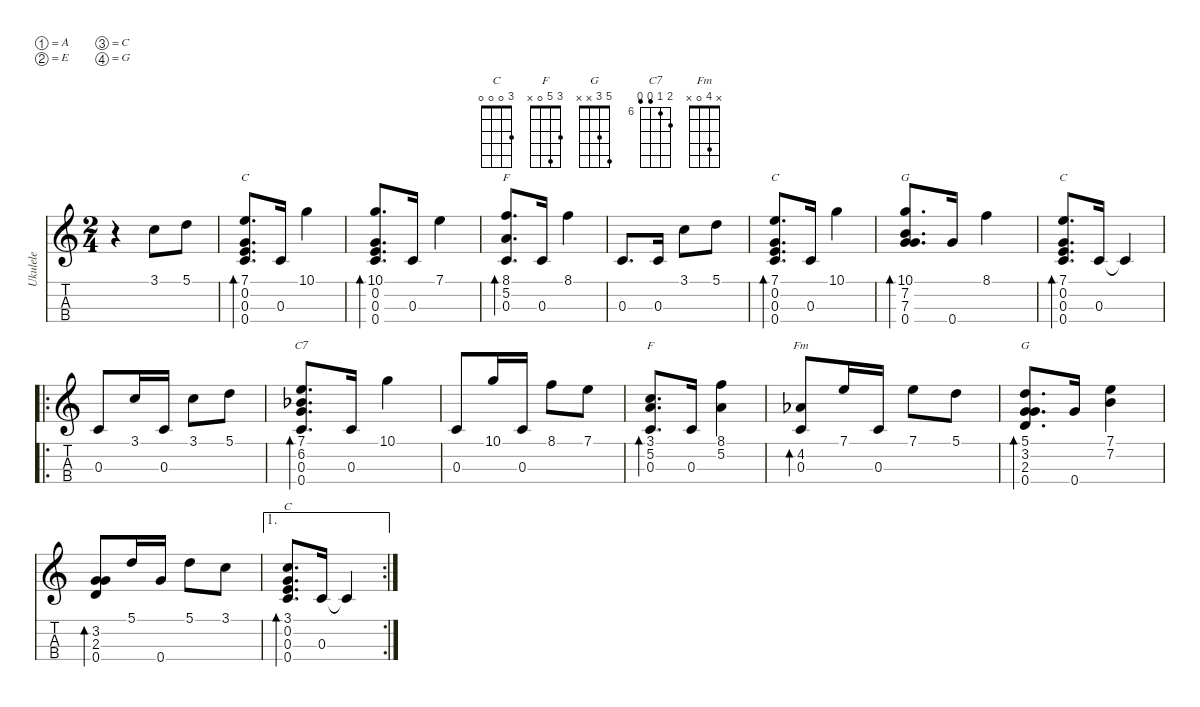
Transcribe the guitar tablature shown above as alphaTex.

\defaultSystemsLayout 4
\hideDynamics
\bracketExtendMode nobrackets
\otherSystemsTrackNameOrientation horizontal
\defaultBarNumberDisplay Hide
\track ("Ukulele" "Ukulele") {defaultSystemsLayout 4 instrument acousticguitarnylon}
\staff {score tabs}
\tuning (A4 E4 C4 G4)
\displaytranspose 0
\chord ("C" 7 6 6 6) {firstfret 7}
\chord ("F" 8 5 4 x) {firstfret 5}
\chord ("G" 10 7 x x) {firstfret 7}
\chord ("C7" 7 6 5 5) {firstfret 6}
\chord ("F" 3 5 0 x)
\chord ("Fm" x 4 0 x)
\chord ("G" 5 3 x x)
\chord ("C" 3 0 0 0)
\ts (2 4)
\beaming (8 2 2)
\tempo (90 hide)
\clef g2
\ks c
r.4{dy mf instrument acousticguitarnylon beam Down} 3.1.8{beam Down} 5.1.8{beam Down} |
(7.1 0.3 0.2 0.4).8{d bd 65 ch "C" beam Up} 0.3.16{beam Up} 10.1.4{beam Down} |
(10.1 0.3 0.2 0.4).8{d bd 64 beam Up} 0.3.16{beam Up} 7.1.4{beam Down} |
(8.1 5.2 0.3).8{d bd 63 ch "F" beam Up} 0.3.16{beam Up} 8.1.4{beam Down} |
0.3.8{d beam Up} 0.3.16{beam Up} 3.1.8{beam Down} 5.1.8{beam Down} |
(7.1 0.3 0.2 0.4).8{d bd 63 ch "C" beam Up} 0.3.16{beam Up} 10.1.4{beam Down} |
(10.1 7.2 0.4 7.3).8{d bd 63 ch "G" beam Up} 0.4.16{beam Up} 8.1.4{beam Down} |
(7.1 0.3 0.2 0.4).8{d bd 69 ch "C" beam Up} 0.3.16{beam Up} 0.3{t}.4{beam Up} |
\ro
0.3.8{beam Up} 3.1.16{beam Up} 0.3.16{beam Up} 3.1.8{beam Down} 5.1.8{beam Down} |
(7.1 6.2{acc b} 0.4 0.3).8{d bd 68 ch "C7" beam Up} 0.3.16{beam Up} 10.1.4{beam Down} |
0.3.8{beam Up} 10.1.16{beam Up} 0.3.16{beam Up} 8.1.8{beam Down} 7.1.8{beam Down} |
(0.3 5.2 3.1).8{d bd 67 ch "F" beam Up} 0.3.16{beam Up} (5.2 8.1).4{beam Down} |
(0.3 4.2{acc b}).8{bd 61 ch "Fm" beam Up} 7.1.16{beam Up} 0.3.16{beam Up} 7.1.8{beam Down} 5.1.8{beam Down} |
(5.1 3.2 2.3 0.4).8{d bd 60 ch "G" beam Up} 0.4.16{beam Up} (7.2 7.1).4{beam Down} |
(0.4 3.2 2.3).8{bd 66 beam Up} 5.1.16{beam Up} 0.4.16{beam Up} 5.1.8{beam Down} 3.1.8{beam Down} |
\ae 1
\rc 2
(3.1 0.4 0.2 0.3).8{d bd 65 ch "C" beam Up} 0.3.16{beam Up} 0.3{t}.4{beam Up}
